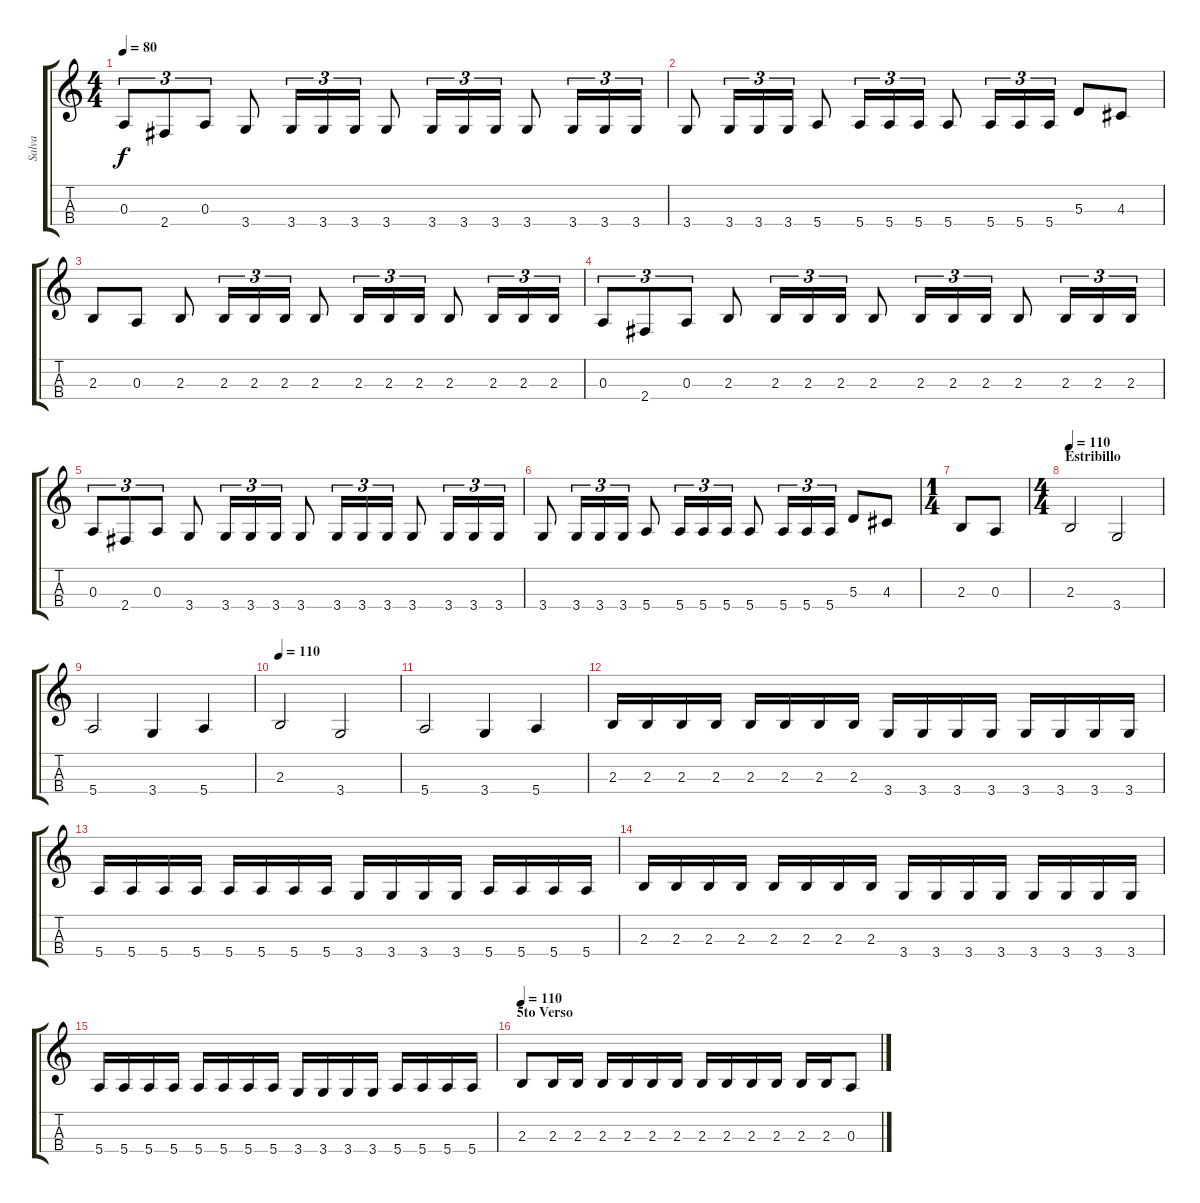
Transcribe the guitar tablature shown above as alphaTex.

\track ("Salva" "Salva") {instrument electricbassfinger}
\staff {score tabs}
\tuning (G3 D3 A2 E2) {hide}
\ts (4 4)
\tempo 80
\clef g2
\ks c
0.3.8{tu (3 2) dy f} 2.4.8{tu (3 2)} 0.3.8{tu (3 2)} 3.4.8 3.4.16{tu (3 2)} 3.4.16{tu (3 2)} 3.4.16{tu (3 2)} 3.4.8 3.4.16{tu (3 2)} 3.4.16{tu (3 2)} 3.4.16{tu (3 2)} 3.4.8 3.4.16{tu (3 2)} 3.4.16{tu (3 2)} 3.4.16{tu (3 2)} |
3.4.8 3.4.16{tu (3 2)} 3.4.16{tu (3 2)} 3.4.16{tu (3 2)} 5.4.8 5.4.16{tu (3 2)} 5.4.16{tu (3 2)} 5.4.16{tu (3 2)} 5.4.8 5.4.16{tu (3 2)} 5.4.16{tu (3 2)} 5.4.16{tu (3 2)} 5.3.8 4.3.8 |
2.3.8 0.3.8 2.3.8 2.3.16{tu (3 2)} 2.3.16{tu (3 2)} 2.3.16{tu (3 2)} 2.3.8 2.3.16{tu (3 2)} 2.3.16{tu (3 2)} 2.3.16{tu (3 2)} 2.3.8 2.3.16{tu (3 2)} 2.3.16{tu (3 2)} 2.3.16{tu (3 2)} |
0.3.8{tu (3 2)} 2.4.8{tu (3 2)} 0.3.8{tu (3 2)} 2.3.8 2.3.16{tu (3 2)} 2.3.16{tu (3 2)} 2.3.16{tu (3 2)} 2.3.8 2.3.16{tu (3 2)} 2.3.16{tu (3 2)} 2.3.16{tu (3 2)} 2.3.8 2.3.16{tu (3 2)} 2.3.16{tu (3 2)} 2.3.16{tu (3 2)} |
0.3.8{tu (3 2)} 2.4.8{tu (3 2)} 0.3.8{tu (3 2)} 3.4.8 3.4.16{tu (3 2)} 3.4.16{tu (3 2)} 3.4.16{tu (3 2)} 3.4.8 3.4.16{tu (3 2)} 3.4.16{tu (3 2)} 3.4.16{tu (3 2)} 3.4.8 3.4.16{tu (3 2)} 3.4.16{tu (3 2)} 3.4.16{tu (3 2)} |
3.4.8 3.4.16{tu (3 2)} 3.4.16{tu (3 2)} 3.4.16{tu (3 2)} 5.4.8 5.4.16{tu (3 2)} 5.4.16{tu (3 2)} 5.4.16{tu (3 2)} 5.4.8 5.4.16{tu (3 2)} 5.4.16{tu (3 2)} 5.4.16{tu (3 2)} 5.3.8 4.3.8 |
\ts (1 4)
2.3.8 0.3.8 |
\ts (4 4)
\section ("" "Estribillo")
\tempo 110
2.3.2 3.4.2 |
5.4.2 3.4.4 5.4.4 |
\tempo 110
2.3.2 3.4.2 |
5.4.2 3.4.4 5.4.4 |
2.3.16 2.3.16 2.3.16 2.3.16 2.3.16 2.3.16 2.3.16 2.3.16 3.4.16 3.4.16 3.4.16 3.4.16 3.4.16 3.4.16 3.4.16 3.4.16 |
5.4.16 5.4.16 5.4.16 5.4.16 5.4.16 5.4.16 5.4.16 5.4.16 3.4.16 3.4.16 3.4.16 3.4.16 5.4.16 5.4.16 5.4.16 5.4.16 |
2.3.16 2.3.16 2.3.16 2.3.16 2.3.16 2.3.16 2.3.16 2.3.16 3.4.16 3.4.16 3.4.16 3.4.16 3.4.16 3.4.16 3.4.16 3.4.16 |
5.4.16 5.4.16 5.4.16 5.4.16 5.4.16 5.4.16 5.4.16 5.4.16 3.4.16 3.4.16 3.4.16 3.4.16 5.4.16 5.4.16 5.4.16 5.4.16 |
\section ("" "5to Verso")
\tempo 110
2.3.8 2.3.16 2.3.16 2.3.16 2.3.16 2.3.16 2.3.16 2.3.16 2.3.16 2.3.16 2.3.16 2.3.16 2.3.16 0.3.8
